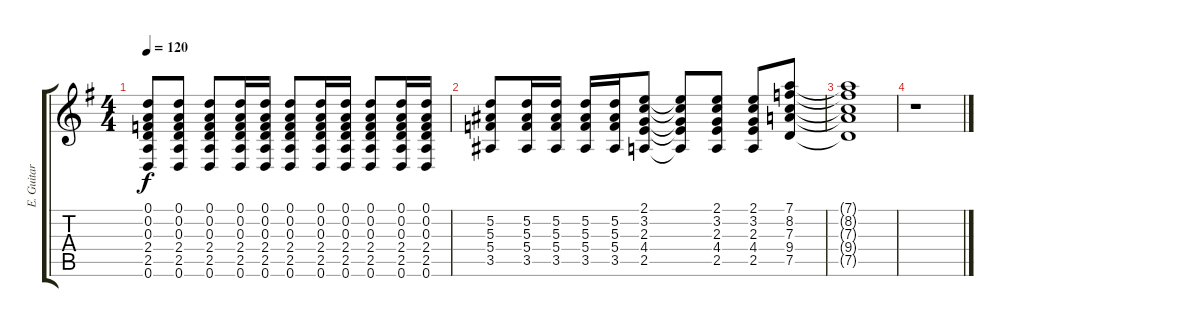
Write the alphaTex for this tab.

\track ("E. Guitar II" "E. Guitar ") {instrument overdrivenguitar}
\staff {score tabs}
\tuning (D4 A3 F3 C3 G2 D2) {hide}
\ts (4 4)
\tempo 120
\clef g2
\ks g
(0.1{t} 0.2{t} 0.3{t} 2.4{t} 2.5{t} 0.6{t}).8{dy f} (0.1 0.2 0.3 2.4 2.5 0.6).8 (0.1 0.2 0.3 2.4 2.5 0.6).8 (0.1 0.2 0.3 2.4 2.5 0.6).16 (0.1 0.2 0.3 2.4 2.5 0.6).16 (0.1 0.2 0.3 2.4 2.5 0.6).8 (0.1 0.2 0.3 2.4 2.5 0.6).16 (0.1 0.2 0.3 2.4 2.5 0.6).16 (0.1 0.2 0.3 2.4 2.5 0.6).8 (0.1 0.2 0.3 2.4 2.5 0.6).16 (0.1 0.2 0.3 2.4 2.5 0.6).16 |
(5.2 5.3 5.4 3.5).8 (5.2 5.3 5.4 3.5).16 (5.2 5.3 5.4 3.5).16 (5.2 5.3 5.4 3.5).16 (5.2 5.3 5.4 3.5).16 (2.1 3.2 2.3 4.4 2.5).8 (2.1{t} 3.2{t} 2.3{t} 4.4{t} 2.5{t}).8 (2.1 3.2 2.3 4.4 2.5).8 (2.1 3.2 2.3 4.4 2.5).8 (7.1 8.2 7.3 9.4 7.5).8 |
(7.1{t} 8.2{t} 7.3{t} 9.4{t} 7.5{t}).1 |
r.1
